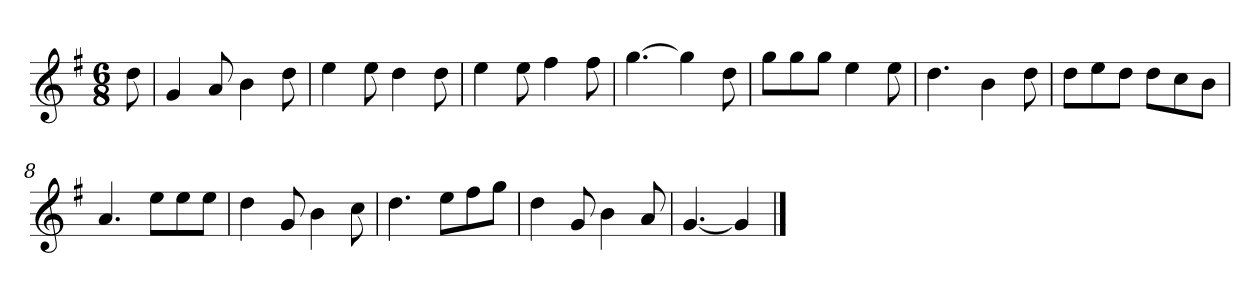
**kern
*part1
*staff1
*k[f#]
*M6/8
*MM120
=
8dd
=1
4g
8a
4b
8dd
=2
4ee
8ee
4dd
8dd
=3
4ee
8ee
4ff#
8ff#
=4
[4.gg
4gg]
8dd
=5
8ggL
8gg
8ggJ
4ee
8ee
=6
4.dd
4b
8dd
=7
8ddL
8ee
8ddJ
8ddL
8cc
8bJ
=8
4.a
8eeL
8ee
8eeJ
=9
4dd
8g
4b
8cc
=10
4.dd
8eeL
8ff#
8ggJ
=11
4dd
8g
4b
8a
=12
[4.g
4g]
==
*-
